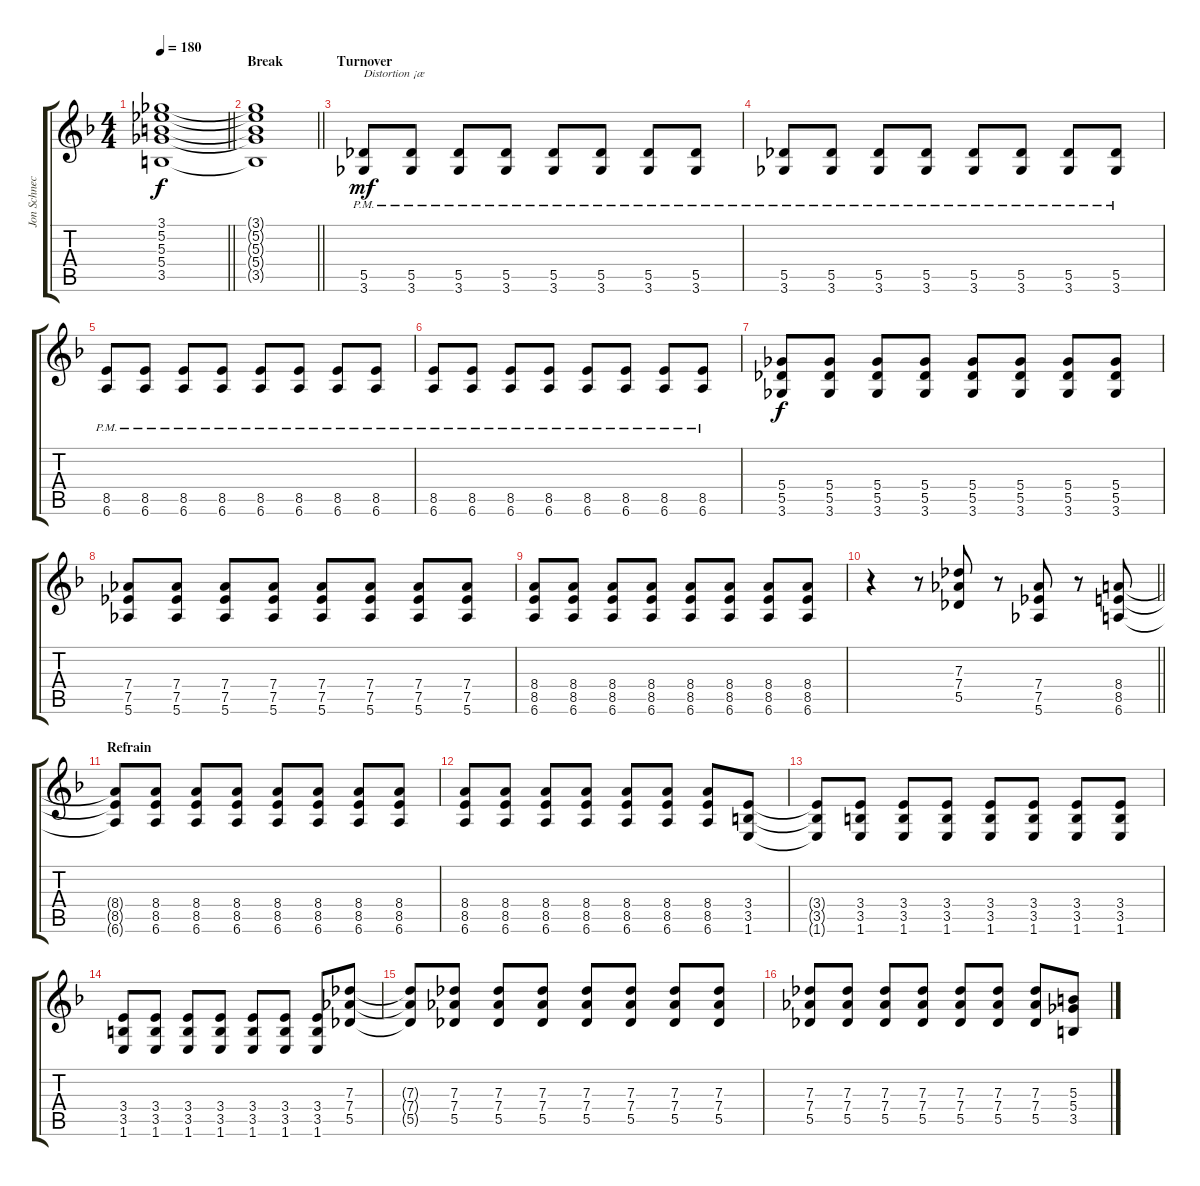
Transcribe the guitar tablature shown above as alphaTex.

\track ("Jon Schneck (Guitar)" "Jon Schnec") {instrument distortionguitar}
\staff {score tabs}
\tuning (Eb4 Bb3 Gb3 Db3 Ab2 Eb2) {hide}
\ts (4 4)
\tempo 180
\clef g2
\barLineRight lightlight
\ks dminor
(3.1{t} 5.2{t} 5.3{t} 5.4{t} 3.5{t}).1{dy f} |
\section ("" "Break")
\barLineRight lightlight
(3.1{t} 5.2{t} 5.3{t} 5.4{t} 3.5{t}).1 |
\section ("" "Turnover")
(5.5{pm} 3.6{pm}).8{txt "Distortion ¡æ" dy mf} (5.5{pm} 3.6{pm}).8 (5.5{pm} 3.6{pm}).8 (5.5{pm} 3.6{pm}).8 (5.5{pm} 3.6{pm}).8 (5.5{pm} 3.6{pm}).8 (5.5{pm} 3.6{pm}).8 (5.5{pm} 3.6{pm}).8 |
(5.5{pm} 3.6{pm}).8 (5.5{pm} 3.6{pm}).8 (5.5{pm} 3.6{pm}).8 (5.5{pm} 3.6{pm}).8 (5.5{pm} 3.6{pm}).8 (5.5{pm} 3.6{pm}).8 (5.5{pm} 3.6{pm}).8 (5.5{pm} 3.6{pm}).8 |
(8.5{pm} 6.6).8 (8.5{pm} 6.6).8 (8.5{pm} 6.6).8 (8.5{pm} 6.6).8 (8.5{pm} 6.6).8 (8.5{pm} 6.6).8 (8.5{pm} 6.6).8 (8.5{pm} 6.6).8 |
(8.5{pm} 6.6).8 (8.5{pm} 6.6).8 (8.5{pm} 6.6).8 (8.5{pm} 6.6).8 (8.5{pm} 6.6).8 (8.5{pm} 6.6).8 (8.5{pm} 6.6).8 (8.5{pm} 6.6).8 |
(5.4 5.5 3.6).8{dy f} (5.4 5.5 3.6).8 (5.4 5.5 3.6).8 (5.4 5.5 3.6).8 (5.4 5.5 3.6).8 (5.4 5.5 3.6).8 (5.4 5.5 3.6).8 (5.4 5.5 3.6).8 |
(7.4 7.5 5.6).8 (7.4 7.5 5.6).8 (7.4 7.5 5.6).8 (7.4 7.5 5.6).8 (7.4 7.5 5.6).8 (7.4 7.5 5.6).8 (7.4 7.5 5.6).8 (7.4 7.5 5.6).8 |
(8.4 8.5 6.6).8 (8.4 8.5 6.6).8 (8.4 8.5 6.6).8 (8.4 8.5 6.6).8 (8.4 8.5 6.6).8 (8.4 8.5 6.6).8 (8.4 8.5 6.6).8 (8.4 8.5 6.6).8 |
\barLineRight lightlight
r.4 r.8 (7.3 7.4 5.5).8 r.8 (7.4 7.5 5.6).8 r.8 (8.4 8.5 6.6).8 |
\section ("" "Refrain")
(8.4{t} 8.5{t} 6.6{t}).8 (8.4 8.5 6.6).8 (8.4 8.5 6.6).8 (8.4 8.5 6.6).8 (8.4 8.5 6.6).8 (8.4 8.5 6.6).8 (8.4 8.5 6.6).8 (8.4 8.5 6.6).8 |
(8.4 8.5 6.6).8 (8.4 8.5 6.6).8 (8.4 8.5 6.6).8 (8.4 8.5 6.6).8 (8.4 8.5 6.6).8 (8.4 8.5 6.6).8 (8.4 8.5 6.6).8 (3.4 3.5 1.6).8 |
(3.4{t} 3.5{t} 1.6{t}).8 (3.4 3.5 1.6).8 (3.4 3.5 1.6).8 (3.4 3.5 1.6).8 (3.4 3.5 1.6).8 (3.4 3.5 1.6).8 (3.4 3.5 1.6).8 (3.4 3.5 1.6).8 |
(3.4 3.5 1.6).8 (3.4 3.5 1.6).8 (3.4 3.5 1.6).8 (3.4 3.5 1.6).8 (3.4 3.5 1.6).8 (3.4 3.5 1.6).8 (3.4 3.5 1.6).8 (7.3 7.4 5.5).8 |
(7.3{t} 7.4{t} 5.5{t}).8 (7.3 7.4 5.5).8 (7.3 7.4 5.5).8 (7.3 7.4 5.5).8 (7.3 7.4 5.5).8 (7.3 7.4 5.5).8 (7.3 7.4 5.5).8 (7.3 7.4 5.5).8 |
(7.3 7.4 5.5).8 (7.3 7.4 5.5).8 (7.3 7.4 5.5).8 (7.3 7.4 5.5).8 (7.3 7.4 5.5).8 (7.3 7.4 5.5).8 (7.3 7.4 5.5).8 (5.3 5.4 3.5).8
